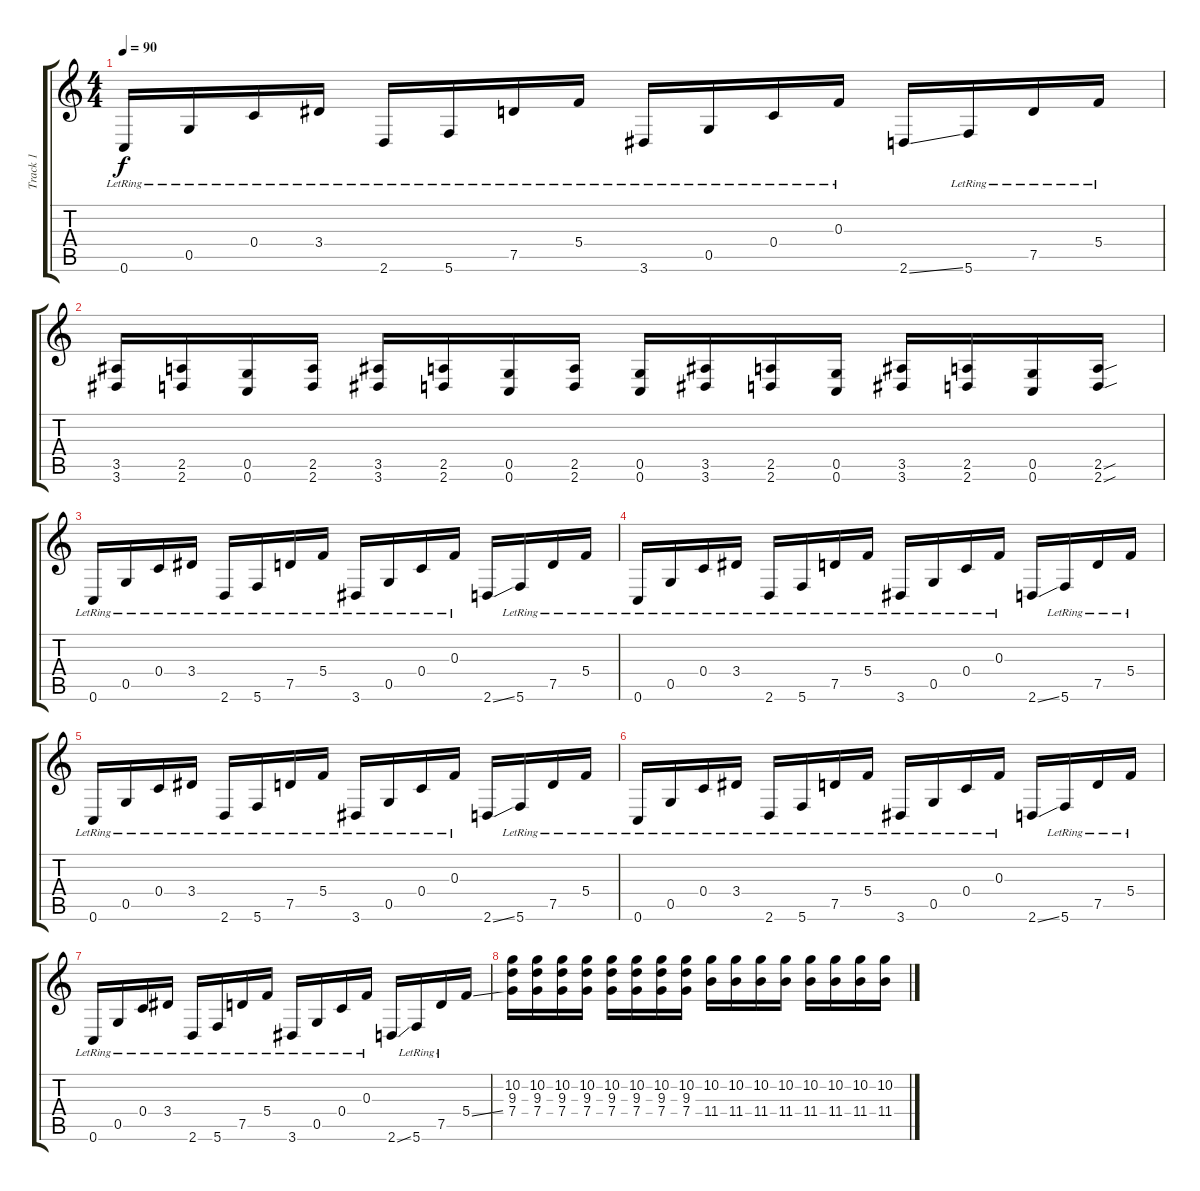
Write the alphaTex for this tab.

\track ("Track 1" "Track 1") {instrument distortionguitar}
\staff {score tabs}
\tuning (D4 A3 F3 C3 G2 C2) {hide}
\ts (4 4)
\tempo 90
\clef g2
\ks c
0.6{lr}.16{dy f instrument electricguitarclean} 0.5{lr}.16 0.4{lr}.16 3.4{lr}.16 2.6{lr}.16 5.6{lr}.16 7.5{lr}.16 5.4{lr}.16 3.6{lr}.16 0.5{lr}.16 0.4{lr}.16 0.3{lr}.16 2.6{ss}.16 5.6{lr}.16 7.5{lr}.16 5.4{lr}.16 |
(3.5 3.6).16{instrument distortionguitar} (2.5 2.6).16 (0.5 0.6).16 (2.5 2.6).16 (3.5 3.6).16 (2.5 2.6).16 (0.5 0.6).16 (2.5 2.6).16 (0.5 0.6).16 (3.5 3.6).16 (2.5 2.6).16 (0.5 0.6).16 (3.5 3.6).16 (2.5 2.6).16 (0.5 0.6).16 (2.5{sou} 2.6{sou}).16 |
0.6{lr}.16{instrument electricguitarclean} 0.5{lr}.16 0.4{lr}.16 3.4{lr}.16 2.6{lr}.16 5.6{lr}.16 7.5{lr}.16 5.4{lr}.16 3.6{lr}.16 0.5{lr}.16 0.4{lr}.16 0.3{lr}.16 2.6{ss}.16 5.6{lr}.16 7.5{lr}.16 5.4{lr}.16 |
0.6{lr}.16{instrument electricguitarclean} 0.5{lr}.16 0.4{lr}.16 3.4{lr}.16 2.6{lr}.16 5.6{lr}.16 7.5{lr}.16 5.4{lr}.16 3.6{lr}.16 0.5{lr}.16 0.4{lr}.16 0.3{lr}.16 2.6{ss}.16 5.6{lr}.16 7.5{lr}.16 5.4{lr}.16 |
0.6{lr}.16{instrument electricguitarclean} 0.5{lr}.16 0.4{lr}.16 3.4{lr}.16 2.6{lr}.16 5.6{lr}.16 7.5{lr}.16 5.4{lr}.16 3.6{lr}.16 0.5{lr}.16 0.4{lr}.16 0.3{lr}.16 2.6{ss}.16 5.6{lr}.16 7.5{lr}.16 5.4{lr}.16 |
0.6{lr}.16{instrument electricguitarclean} 0.5{lr}.16 0.4{lr}.16 3.4{lr}.16 2.6{lr}.16 5.6{lr}.16 7.5{lr}.16 5.4{lr}.16 3.6{lr}.16 0.5{lr}.16 0.4{lr}.16 0.3{lr}.16 2.6{ss}.16 5.6{lr}.16 7.5{lr}.16 5.4{lr}.16 |
0.6{lr}.16{instrument electricguitarclean} 0.5{lr}.16 0.4{lr}.16 3.4{lr}.16 2.6{lr}.16 5.6{lr}.16 7.5{lr}.16 5.4{lr}.16 3.6{lr}.16 0.5{lr}.16 0.4{lr}.16 0.3{lr}.16 2.6{ss}.16 5.6{lr}.16 7.5{lr}.16 5.4{ss}.16 |
(10.2 9.3 7.4).16{instrument distortionguitar} (10.2 9.3 7.4).16 (10.2 9.3 7.4).16 (10.2 9.3 7.4).16 (10.2 9.3 7.4).16 (10.2 9.3 7.4).16 (10.2 9.3 7.4).16 (10.2 9.3 7.4).16 (10.2 11.4).16 (10.2 11.4).16 (10.2 11.4).16 (10.2 11.4).16 (10.2 11.4).16 (10.2 11.4).16 (10.2 11.4).16 (10.2 11.4).16
